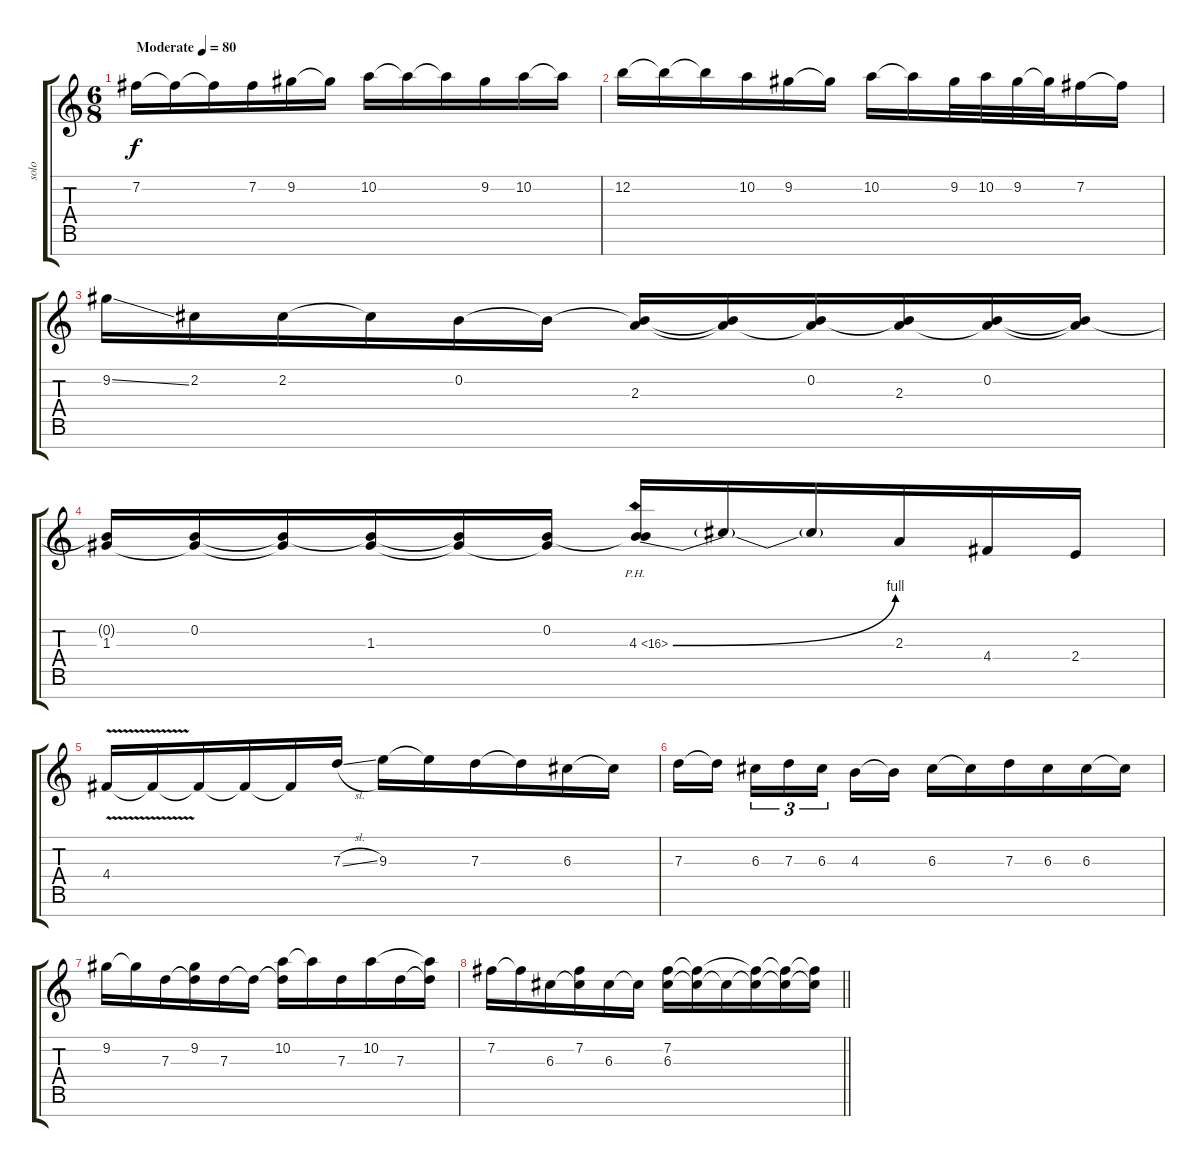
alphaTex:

\track ("solo" "solo") {instrument distortionguitar}
\staff {score tabs}
\tuning (E4 B3 G3 D3 A2 E2 B1) {hide}
\ts (6 8)
\tempo (80 "Moderate")
\clef g2
\ks c
7.2.16{dy f instrument distortionguitar} 7.2{t}.16 7.2{t}.16 7.2.16 9.2.16 9.2{t}.16 10.2.16 10.2{t}.16 10.2{t}.16 9.2.16 10.2.16 10.2{t}.16 |
12.2.16 12.2{t}.16 12.2{t}.16 10.2.16 9.2.16 9.2{t}.16 10.2.16 10.2{t}.16 9.2.32 10.2.32 9.2.32 9.2{t}.32 7.2.16 7.2{t}.16 |
9.2{ss}.16 2.2.16 2.2.16 2.2{t}.16 0.2.16 0.2{t}.16 (0.2{t} 2.3).16 (0.2{t} 2.3{t}).16 (0.2 2.3{t}).16 (0.2{t} 2.3).16 (0.2 2.3{t}).16 (0.2{t} 2.3{t}).16 |
(0.2{t} 1.3).16 (0.2 1.3{t}).16 (0.2{t} 1.3{t}).16 (0.2{t} 1.3).16 (0.2{t} 1.3{t}).16 (0.2 1.3{t}).16 (0.2{t} 4.3{be (bend 0 0 60 4) ph 12}).16 4.3{t}.16 4.3{t}.16 2.3.16 4.4.16 2.4.16 |
4.4{v}.16 4.4{t}.16 4.4{t}.16 4.4{t}.16 4.4{t}.16 7.3{sl}.16 9.3.16 9.3{t}.16 7.3.16 7.3{t}.16 6.3.16 6.3{t}.16 |
7.3.16 7.3{t}.16{beam splitsecondary} 6.3.16{tu (3 2)} 7.3.16{tu (3 2)} 6.3.16{tu (3 2) beam splitsecondary} 4.3.16 4.3{t}.16 6.3.16 6.3{t}.16 7.3.16 6.3.16 6.3.16 6.3{t}.16 |
9.2.16 9.2{t}.16 7.3.16 (9.2 7.3{t}).16 7.3.16 7.3{t}.16 (10.2 7.3{t}).16 10.2{t}.16 7.3.16 10.2.16 7.3.16 (10.2{t} 7.3{t}).16 |
\barLineRight lightlight
7.2.16 7.2{t}.16 6.3.16 (7.2 6.3{t}).16 6.3.16 6.3{t}.16 (7.2 6.3).16 (7.2{t} 6.3{t}).16 6.3{t}.16 (7.2{t} 6.3{t}).16 (7.2{t} 6.3{t}).16 (7.2{t} 6.3{t}).16
